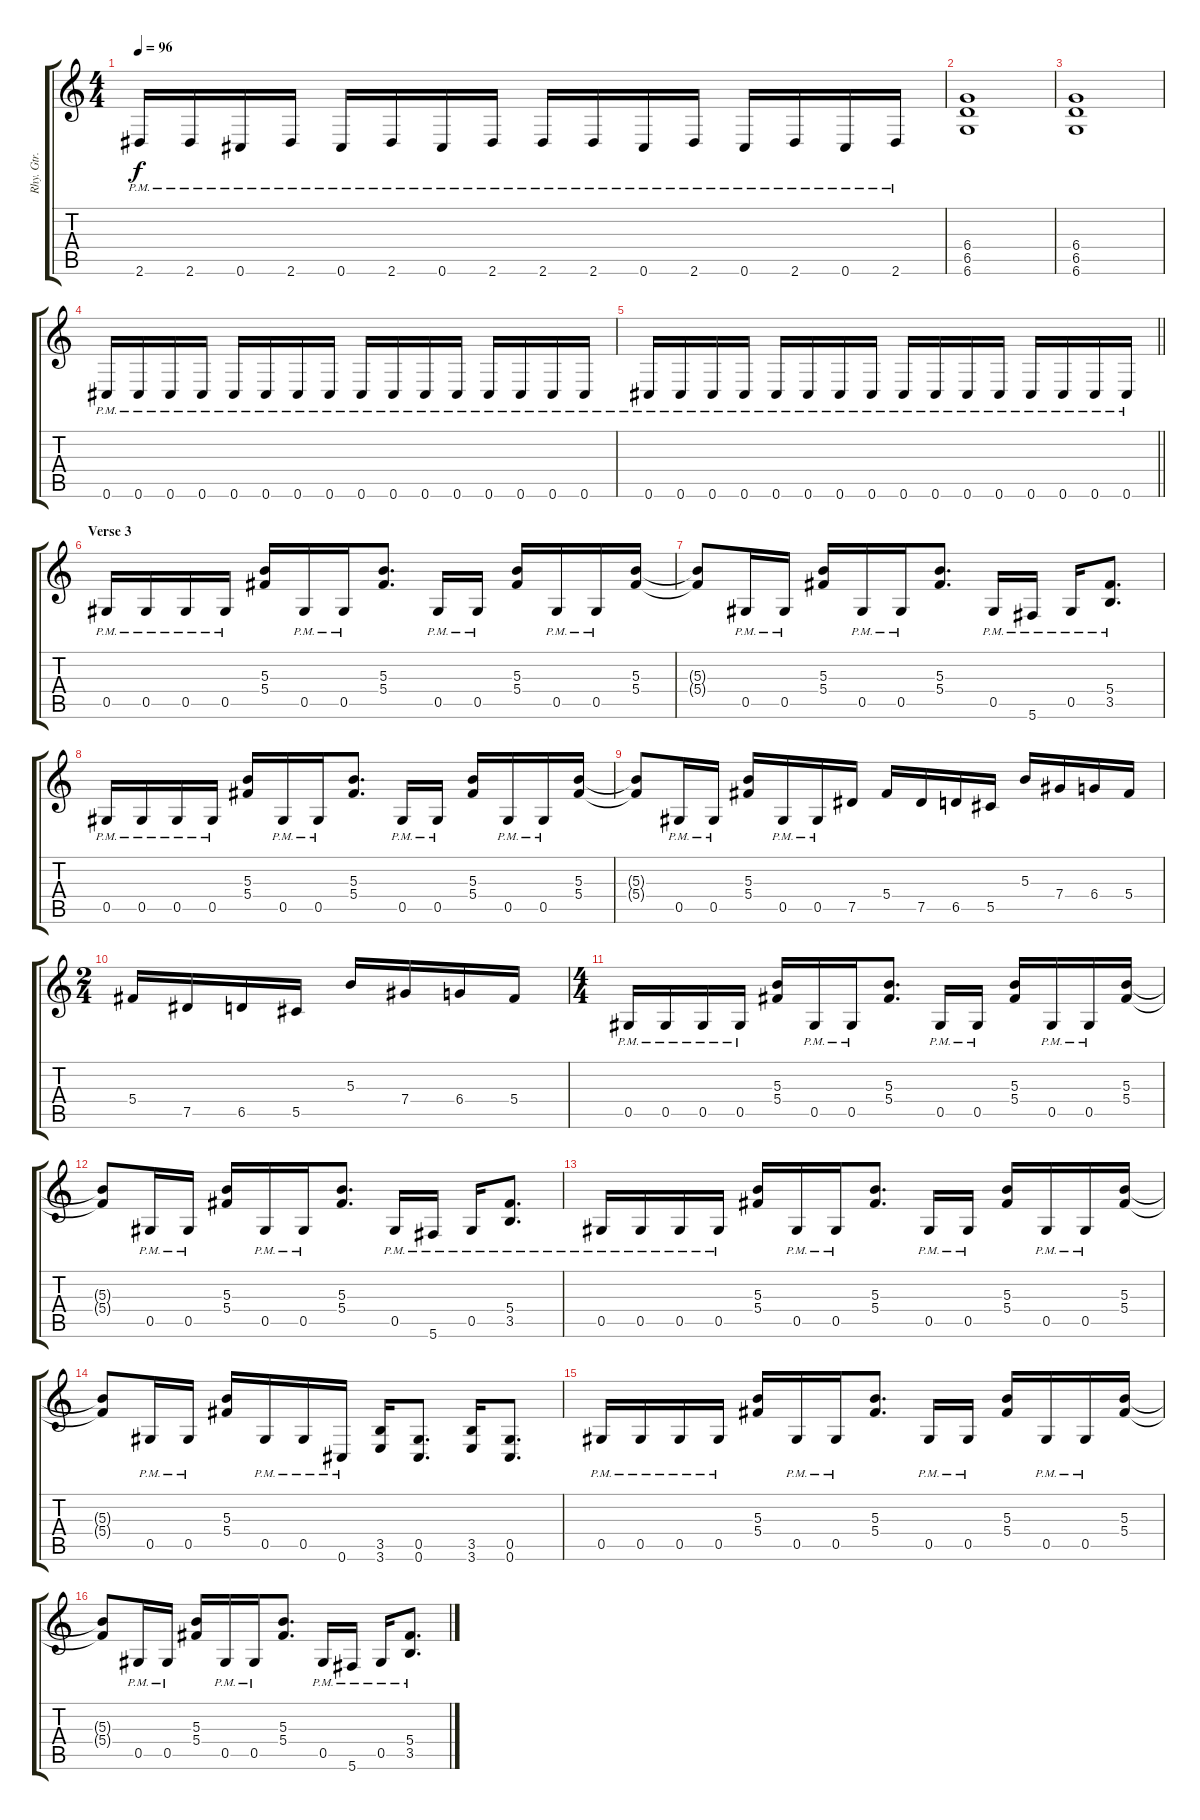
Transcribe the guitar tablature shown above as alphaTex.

\track ("Rhy. Gtr. 2" "Rhy. Gtr. ") {instrument distortionguitar}
\staff {score tabs}
\tuning (Eb4 Bb3 Gb3 Db3 Ab2 Db2) {hide}
\ts (4 4)
\tempo 96
\clef g2
\ks c
2.6{pm}.16{dy f} 2.6{pm}.16 0.6{pm}.16 2.6{pm}.16 0.6{pm}.16 2.6{pm}.16 0.6{pm}.16 2.6{pm}.16 2.6{pm}.16 2.6{pm}.16 0.6{pm}.16 2.6{pm}.16 0.6{pm}.16 2.6{pm}.16 0.6{pm}.16 2.6{pm}.16 |
(6.4 6.5 6.6).1 |
(6.4 6.5 6.6).1 |
0.6{pm}.16 0.6{pm}.16 0.6{pm}.16 0.6{pm}.16 0.6{pm}.16 0.6{pm}.16 0.6{pm}.16 0.6{pm}.16 0.6{pm}.16 0.6{pm}.16 0.6{pm}.16 0.6{pm}.16 0.6{pm}.16 0.6{pm}.16 0.6{pm}.16 0.6{pm}.16 |
\barLineRight lightlight
0.6{pm}.16 0.6{pm}.16 0.6{pm}.16 0.6{pm}.16 0.6{pm}.16 0.6{pm}.16 0.6{pm}.16 0.6{pm}.16 0.6{pm}.16 0.6{pm}.16 0.6{pm}.16 0.6{pm}.16 0.6{pm}.16 0.6{pm}.16 0.6{pm}.16 0.6{pm}.16 |
\section ("" "Verse 3")
0.5{pm}.16{volume 6} 0.5{pm}.16 0.5{pm}.16 0.5{pm}.16 (5.3 5.4).16 0.5{pm}.16 0.5{pm}.16 (5.3 5.4).8{d} 0.5{pm}.16 0.5{pm}.16 (5.3 5.4).16 0.5{pm}.16 0.5{pm}.16 (5.3 5.4).16 |
(5.3{t} 5.4{t}).8 0.5{pm}.16 0.5{pm}.16 (5.3 5.4).16 0.5{pm}.16 0.5{pm}.16 (5.3 5.4).8{d} 0.5{pm}.16 5.6{pm}.16 0.5{pm}.16 (5.4 3.5{pm}).8{d} |
0.5{pm}.16 0.5{pm}.16 0.5{pm}.16 0.5{pm}.16 (5.3 5.4).16 0.5{pm}.16 0.5{pm}.16 (5.3 5.4).8{d} 0.5{pm}.16 0.5{pm}.16 (5.3 5.4).16 0.5{pm}.16 0.5{pm}.16 (5.3 5.4).16 |
(5.3{t} 5.4{t}).8 0.5{pm}.16 0.5{pm}.16 (5.3 5.4).16 0.5{pm}.16 0.5{pm}.16 7.5.16 5.4.16 7.5.16 6.5.16 5.5.16 5.3.16 7.4.16 6.4.16 5.4.16 |
\ts (2 4)
5.4.16 7.5.16 6.5.16 5.5.16 5.3.16 7.4.16 6.4.16 5.4.16 |
\ts (4 4)
0.5{pm}.16 0.5{pm}.16 0.5{pm}.16 0.5{pm}.16 (5.3 5.4).16 0.5{pm}.16 0.5{pm}.16 (5.3 5.4).8{d} 0.5{pm}.16 0.5{pm}.16 (5.3 5.4).16 0.5{pm}.16 0.5{pm}.16 (5.3 5.4).16 |
(5.3{t} 5.4{t}).8 0.5{pm}.16 0.5{pm}.16 (5.3 5.4).16 0.5{pm}.16 0.5{pm}.16 (5.3 5.4).8{d} 0.5{pm}.16 5.6{pm}.16 0.5{pm}.16 (5.4 3.5{pm}).8{d} |
0.5{pm}.16 0.5{pm}.16 0.5{pm}.16 0.5{pm}.16 (5.3 5.4).16 0.5{pm}.16 0.5{pm}.16 (5.3 5.4).8{d} 0.5{pm}.16 0.5{pm}.16 (5.3 5.4).16 0.5{pm}.16 0.5{pm}.16 (5.3 5.4).16 |
(5.3{t} 5.4{t}).8 0.5{pm}.16 0.5{pm}.16 (5.3 5.4).16 0.5{pm}.16 0.5{pm}.16 0.6{pm}.16 (3.5 3.6).16 (0.5 0.6).8{d} (3.5 3.6).16 (0.5 0.6).8{d} |
0.5{pm}.16 0.5{pm}.16 0.5{pm}.16 0.5{pm}.16 (5.3 5.4).16 0.5{pm}.16 0.5{pm}.16 (5.3 5.4).8{d} 0.5{pm}.16 0.5{pm}.16 (5.3 5.4).16 0.5{pm}.16 0.5{pm}.16 (5.3 5.4).16 |
(5.3{t} 5.4{t}).8 0.5{pm}.16 0.5{pm}.16 (5.3 5.4).16 0.5{pm}.16 0.5{pm}.16 (5.3 5.4).8{d} 0.5{pm}.16 5.6{pm}.16 0.5{pm}.16 (5.4 3.5{pm}).8{d}
